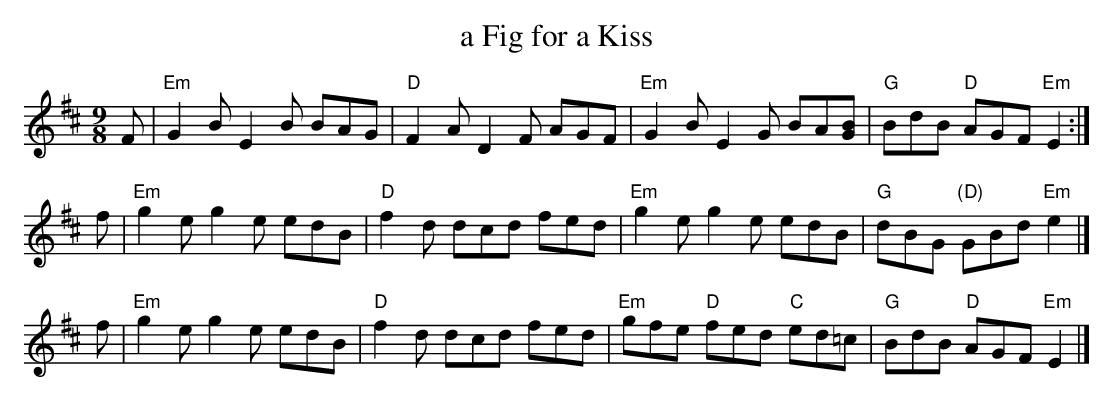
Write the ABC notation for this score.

X:1
T: a Fig for a Kiss
M: 9/8
L: 1/8
K: Edor
F | "Em"G2B E2B BAG | "D"F2A D2F AGF | "Em"G2B    E2G  BA[BG] | "G"BdB  "D" AGF "Em"E2 :|
f | "Em"g2e g2e edB | "D"f2d dcd fed | "Em"g2e    g2e    edB  | "G"dBG "(D)"GBd "Em"e2 |]
f | "Em"g2e g2e edB | "D"f2d dcd fed | "Em"gfe "D"fed "C"ed=c | "G"BdB  "D" AGF "Em"E2 |]
